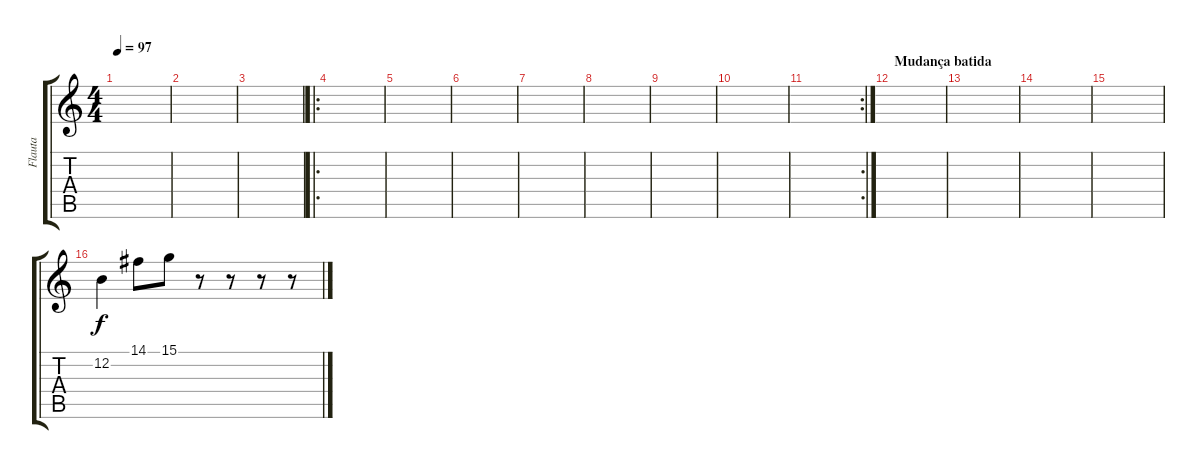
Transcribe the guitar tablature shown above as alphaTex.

\track ("Flauta" "Flauta") {instrument flute}
\staff {score tabs}
\tuning (E4 B3 G3 D3 A2 E2) {hide}
\ts (4 4)
\tempo 97
\clef g2
\ks c
|
|
|
\ro
|
|
|
|
|
|
|
\rc 2
|
\section ("" "Mudança batida")
|
|
|
|
12.2.4 14.1.8 15.1.8 r.8 r.8 r.8 r.8
